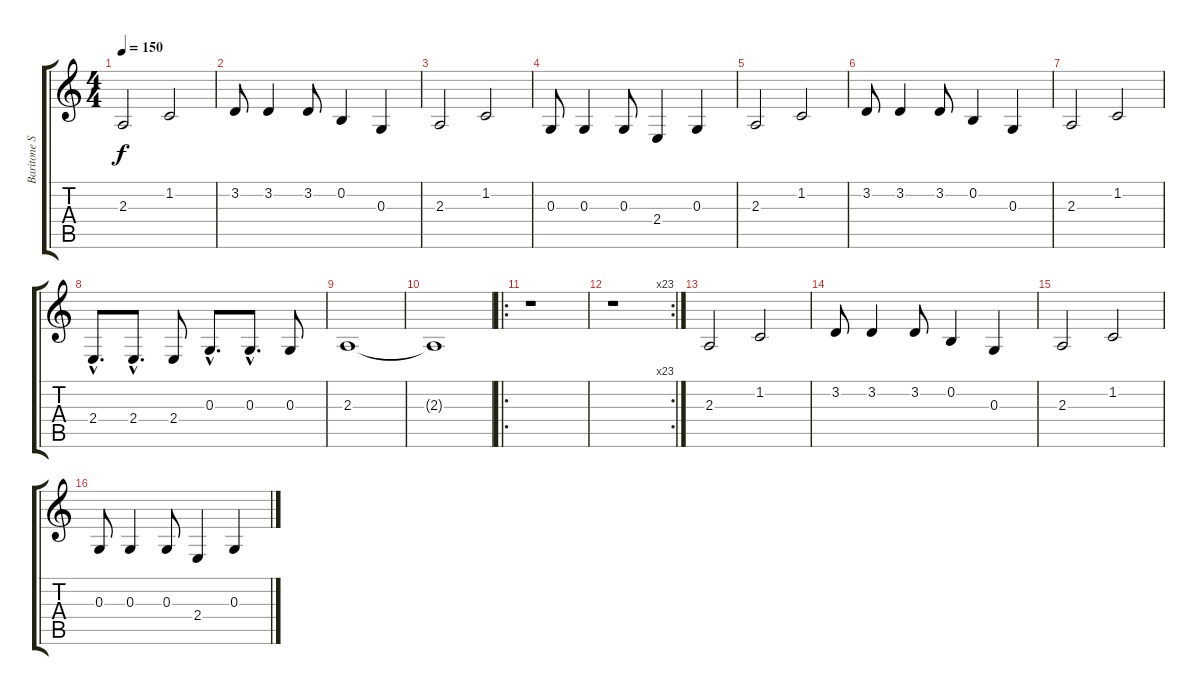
\track ("Baritone Sax" "Baritone S") {instrument baritonesax}
\staff {score tabs}
\tuning (E4 B3 G3 D3 A2 E2) {hide}
\ts (4 4)
\tempo 150
\clef g2
\ks c
2.3.2{dy f} 1.2.2 |
3.2.8 3.2.4 3.2.8 0.2.4 0.3.4 |
2.3.2 1.2.2 |
0.3.8 0.3.4 0.3.8 2.4.4 0.3.4 |
2.3.2 1.2.2 |
3.2.8 3.2.4 3.2.8 0.2.4 0.3.4 |
2.3.2 1.2.2 |
2.4{hac}.8{d} 2.4{hac}.8{d} 2.4.8 0.3{hac}.8{d} 0.3{hac}.8{d} 0.3.8 |
2.3.1 |
2.3{t}.1 |
\ro
r.1 |
\rc 23
r.1 |
2.3.2 1.2.2 |
3.2.8 3.2.4 3.2.8 0.2.4 0.3.4 |
2.3.2 1.2.2 |
0.3.8 0.3.4 0.3.8 2.4.4 0.3.4
